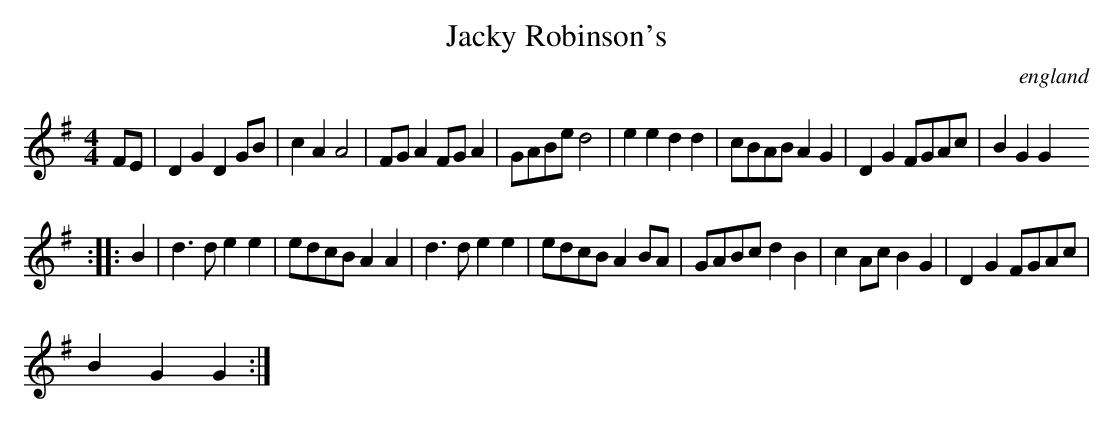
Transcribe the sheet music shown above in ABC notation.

X:1
T:Jacky Robinson's
O:england
M:4/4
L:1/4
K:G
F/E/|DGDG/B/|cAA2|F/G/A F/G/A|G/A/B/e/d2|eedd|c/B/A/B/ AG|DGF/G/A/c/|BGG
::
B|d>dee|e/d/c/B/ AA|d>dee|e/d/c/B/ AB/A/|G/A/B/c/ dB|cA/c/BG|DGF/G/A/c/|
BGG:|
